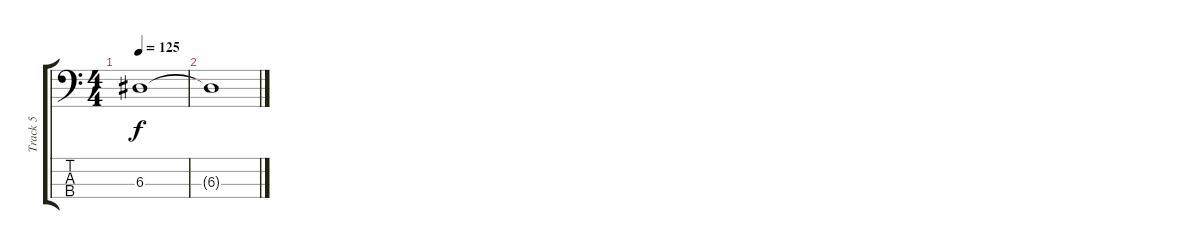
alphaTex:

\track ("Track 5" "Track 5") {instrument electricbassfinger}
\staff {score tabs}
\tuning (G2 D2 A1 E1) {hide}
\ts (4 4)
\tempo 125
\clef f4
\ks c
6.3{t}.1{dy f} |
6.3{t}.1
